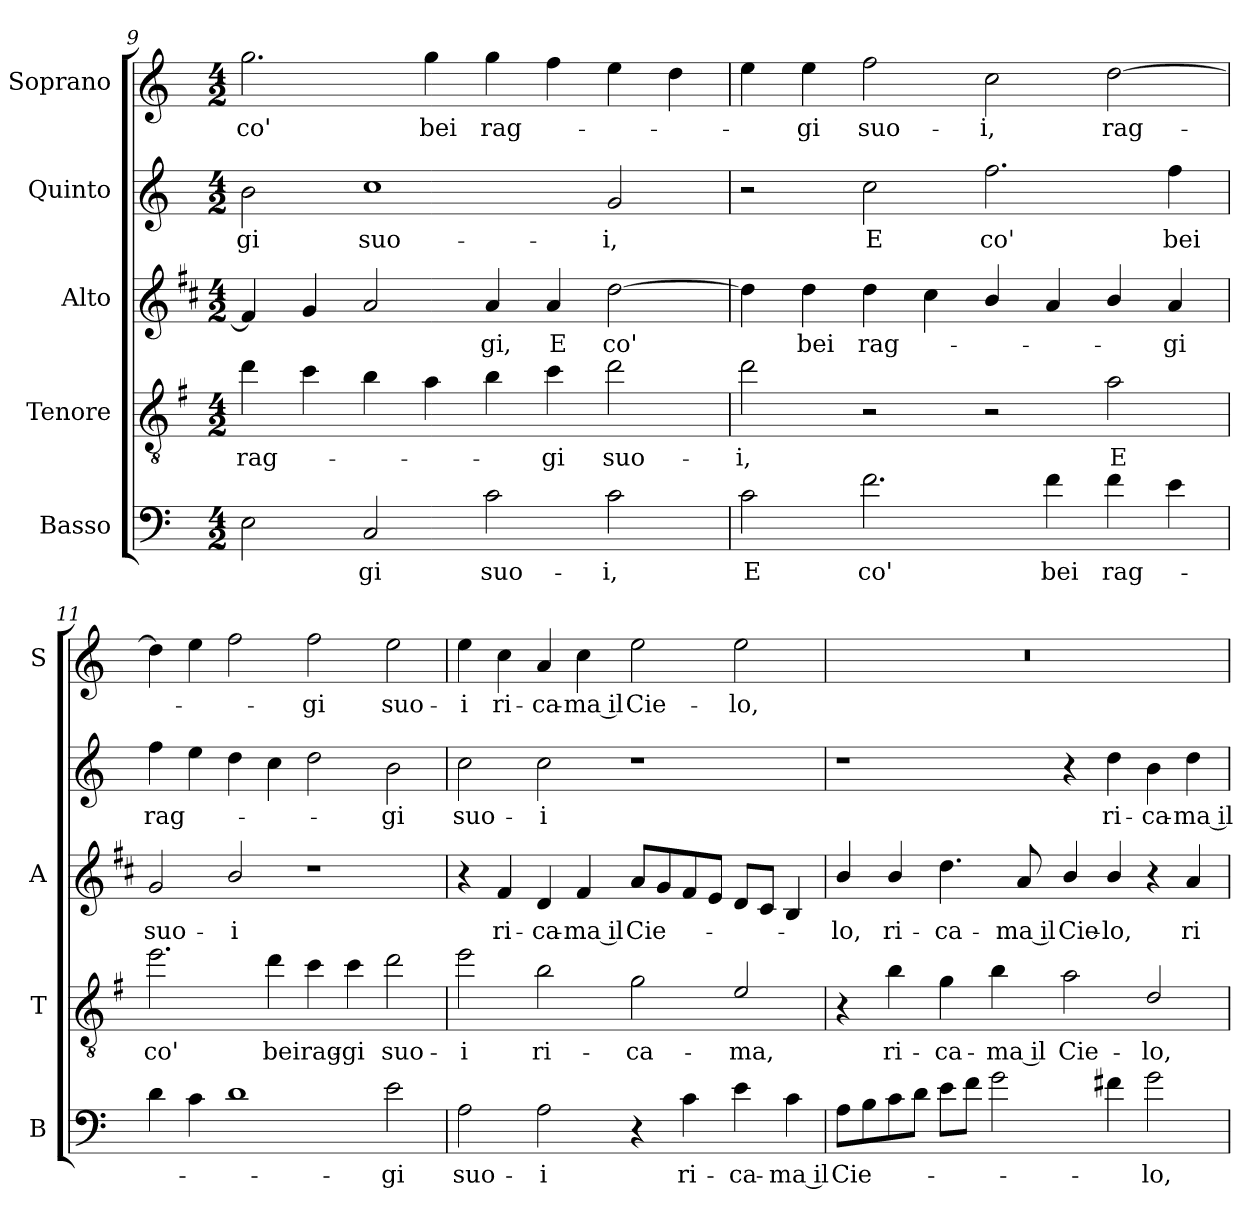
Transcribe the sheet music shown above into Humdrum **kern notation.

**kern	**text	**kern	**text	**kern	**text	**kern	**text	**kern	**text
*part5	*part5	*part4	*part4	*part3	*part3	*part2	*part2	*part1	*part1
*staff5	*staff5	*staff4	*staff4	*staff3	*staff3	*staff2	*staff2	*staff1	*staff1
*I"Basso	*	*I"Tenore	*	*I"Alto	*	*I"Quinto	*	*I"Soprano	*
*I'B	*	*I'T	*	*I'A	*	*	*	*I'S	*
*clefF4	*	*clefGv2	*	*clefG2	*	*clefG2	*	*clefG2	*
*	*	*ITrd4c7	*	*ITrd1c2	*	*	*	*	*
*k[]	*	*k[]	*	*k[]	*	*k[]	*	*k[]	*
*C:	*	*C:	*	*C:	*	*C:	*	*C:	*
*M4/2	*	*M4/2	*	*M4/2	*	*M4/2	*	*M4/2	*
=9	=9	=9	=9	=9	=9	=9	=9	=9	=9
!	!	!	!LO:LY:b	!	!	!	!LO:LY:b	!	!LO:LY:b
2E\	.	4g\	rag-	4e/]	.	2b\	-gi	2.gg\	co'
.	.	4f\	.	4f/	.	.	.	.	.
!	!LO:LY:b	!	!	!	!	!	!LO:LY:b	!	!
2C/	-gi	4e\	.	2g/	.	1cc	suo-	.	.
!	!	!	!	!	!	!	!	!	!LO:LY:b
.	.	4d\	.	.	.	.	.	4gg\	bei
!	!LO:LY:b	!	!	!	!LO:LY:b	!	!	!	!LO:LY:b
2c\	suo-	4e\	.	4g/	-gi,	.	.	4gg\	rag-
!	!	!	!LO:LY:b	!	!LO:LY:b	!	!	!	!
.	.	4f\	-gi	4g/	E	.	.	4ff\	.
!	!LO:LY:b	!	!LO:LY:b	!	!LO:LY:b	!	!LO:LY:b	!	!
2c\	-i,	2g\	suo-	[2cc\	co'	2g/	-i,	4ee\	.
.	.	.	.	.	.	.	.	4dd\	.
=10	=10	=10	=10	=10	=10	=10	=10	=10	=10
!	!LO:LY:b	!	!LO:LY:b	!	!	!	!	!	!
2c\	E	2g\	-i,	4cc\]	.	2r	.	4ee\	.
!	!	!	!	!	!LO:LY:b	!	!	!	!LO:LY:b
.	.	.	.	4cc\	bei	.	.	4ee\	-gi
!	!LO:LY:b	!	!	!	!LO:LY:b	!	!LO:LY:b	!	!LO:LY:b
2.f\	co'	2r	.	4cc\	rag-	2cc\	E	2ff\	suo-
.	.	.	.	4b\	.	.	.	.	.
!	!	!	!	!	!	!	!LO:LY:b	!	!LO:LY:b
.	.	2r	.	4a/	.	2.ff\	co'	2cc\	-i,
!	!LO:LY:b	!	!	!	!	!	!	!	!
4f\	bei	.	.	4g/	.	.	.	.	.
!	!LO:LY:b	!	!LO:LY:b	!	!	!	!	!	!LO:LY:b
4f\	rag-	2d\	E	4a/	.	.	.	[2dd\	rag-
!	!	!	!	!	!LO:LY:b	!	!LO:LY:b	!	!
4e\	.	.	.	4g/	-gi	4ff\	bei	.	.
=11	=11	=11	=11	=11	=11	=11	=11	=11	=11
!	!	!	!LO:LY:b	!	!LO:LY:b	!	!LO:LY:b	!	!
4d\	.	2.a\	co'	2f/	suo-	4ff\	rag-	4dd\]	.
4c\	.	.	.	.	.	4ee\	.	4ee\	.
!	!	!	!	!	!LO:LY:b	!	!	!	!
1d	.	.	.	2a/	-i	4dd\	.	2ff\	.
!	!	!	!LO:LY:b	!	!	!	!	!	!
.	.	4g\	bei	.	.	4cc\	.	.	.
!	!	!	!LO:LY:b	!	!	!	!	!	!LO:LY:b
.	.	4f\	rag-	1r	.	2dd\	.	2ff\	-gi
!	!	!	!LO:LY:b	!	!	!	!	!	!
.	.	4f\	-gi	.	.	.	.	.	.
!	!LO:LY:b	!	!LO:LY:b	!	!	!	!LO:LY:b	!	!LO:LY:b
2e\	-gi	2g\	suo-	.	.	2b\	-gi	2ee\	suo-
!!LO:PB:g=z
=12	=12	=12	=12	=12	=12	=12	=12	=12	=12
!	!LO:LY:b	!	!LO:LY:b	!	!	!	!LO:LY:b	!	!LO:LY:b
2A\	suo-	2a\	-i	4r	.	2cc\	suo-	4ee\	-i
!	!	!	!	!	!LO:LY:b	!	!	!	!LO:LY:b
.	.	.	.	4e/	ri-	.	.	4cc\	ri-
!	!LO:LY:b	!	!LO:LY:b	!	!LO:LY:b	!	!LO:LY:b	!	!LO:LY:b
2A\	-i	2e\	ri-	4c/	-ca-	2cc\	-i	4a/	-ca-
!	!	!	!	!	!LO:LY:b	!	!	!	!LO:LY:b
.	.	.	.	4e/	-ma il	.	.	4cc\	-ma il
!	!	!	!LO:LY:b	!	!LO:LY:b	!	!	!	!LO:LY:b
4r	.	2c\	-ca-	8g/L	Cie-	1r	.	2ee\	Cie-
.	.	.	.	8f/	.	.	.	.	.
!	!LO:LY:b	!	!	!	!	!	!	!	!
4c\	ri-	.	.	8e/	.	.	.	.	.
.	.	.	.	8d/J	.	.	.	.	.
!	!LO:LY:b	!	!LO:LY:b	!	!	!	!	!	!LO:LY:b
4e\	-ca-	2A/	-ma,	8c/L	.	.	.	2ee\	-lo,
.	.	.	.	8B/J	.	.	.	.	.
!	!LO:LY:b	!	!	!	!	!	!	!	!
4c\	-ma il	.	.	4A/	.	.	.	.	.
=13	=13	=13	=13	=13	=13	=13	=13	=13	=13
!	!LO:LY:b	!	!	!	!LO:LY:b	!	!	!	!
8A\L	Cie-	4r	.	4a/	-lo,	1r	.	0r	.
8B\	.	.	.	.	.	.	.	.	.
!	!	!	!LO:LY:b	!	!LO:LY:b	!	!	!	!
8c\	.	4e\	ri-	4a/	ri-	.	.	.	.
8d\J	.	.	.	.	.	.	.	.	.
!	!	!	!LO:LY:b	!	!LO:LY:b	!	!	!	!
8e\L	.	4c\	-ca-	4.cc\	-ca-	.	.	.	.
8f\J	.	.	.	.	.	.	.	.	.
!	!	!	!LO:LY:b	!	!	!	!	!	!
2g\	.	4e\	-ma il	.	.	.	.	.	.
!	!	!	!	!	!LO:LY:b	!	!	!	!
.	.	.	.	8g/	-ma il	.	.	.	.
!	!	!	!LO:LY:b	!	!LO:LY:b	!	!	!	!
.	.	2d\	Cie-	4a/	Cie-	4r	.	.	.
!	!	!	!	!	!LO:LY:b	!	!LO:LY:b	!	!
4f#X\	.	.	.	4a/	-lo,	4dd\	ri-	.	.
!	!LO:LY:b	!	!LO:LY:b	!	!	!	!LO:LY:b	!	!
2g\	-lo,	2G/	-lo,	4r	.	4b\	-ca-	.	.
!	!	!	!	!	!LO:LY:b	!	!LO:LY:b	!	!
.	.	.	.	4g/	ri-	4dd\	-ma il	.	.
=	=	=	=	=	=	=	=	=	=
*-	*-	*-	*-	*-	*-	*-	*-	*-	*-
